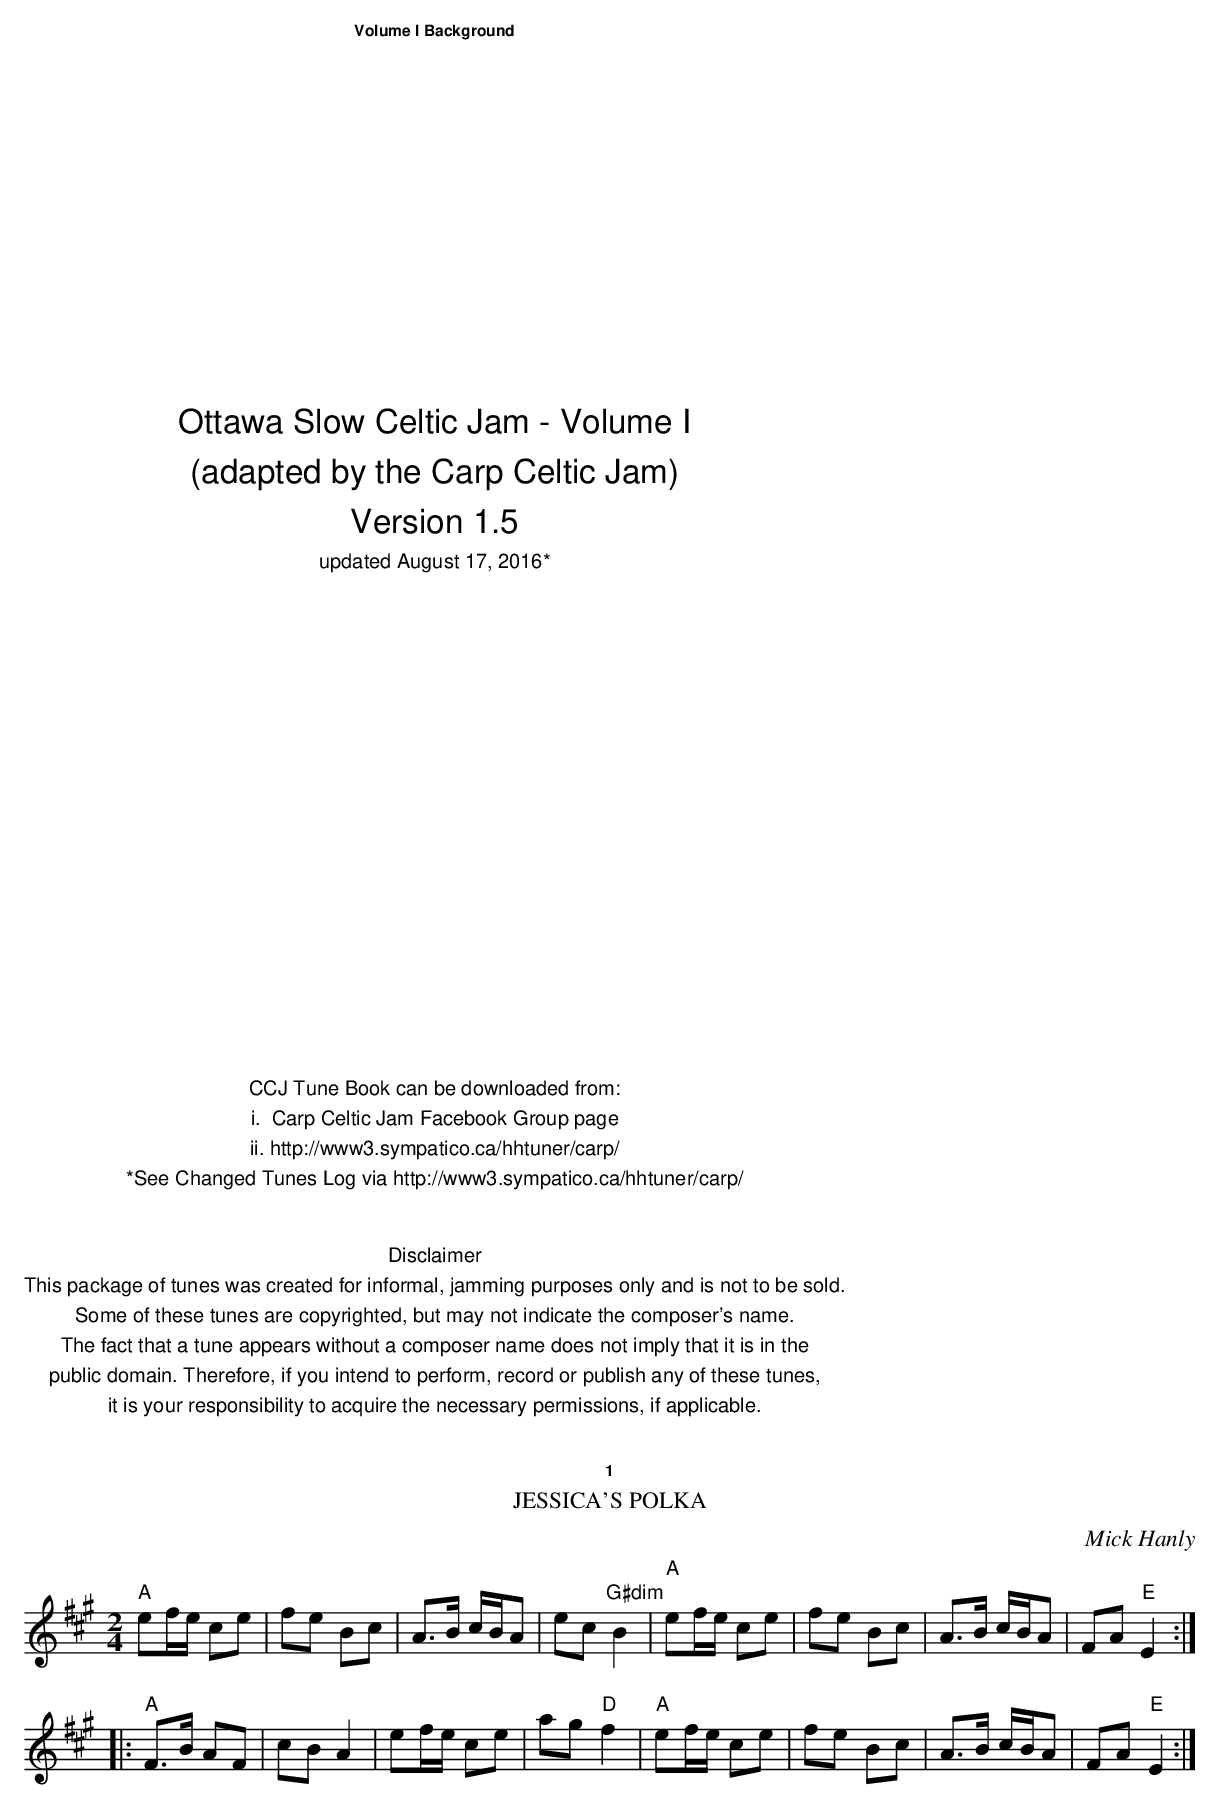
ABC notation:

X:1
T:Jessica's Polka
C:Mick Hanly
M:2/4
L:1/8
K:A
"A"ef/e/ ce|fe Bc|A>B c/B/A|ec "G#dim"B2|\
"A"ef/e/ ce|fe Bc|A>B c/B/A|FA "E"E2:|
|:"A"F>B AF|cB A2|ef/e/ ce|ag "D"f2|\
"A"ef/e/ ce|fe Bc|A>B c/B/A|FA "E"E2:|
